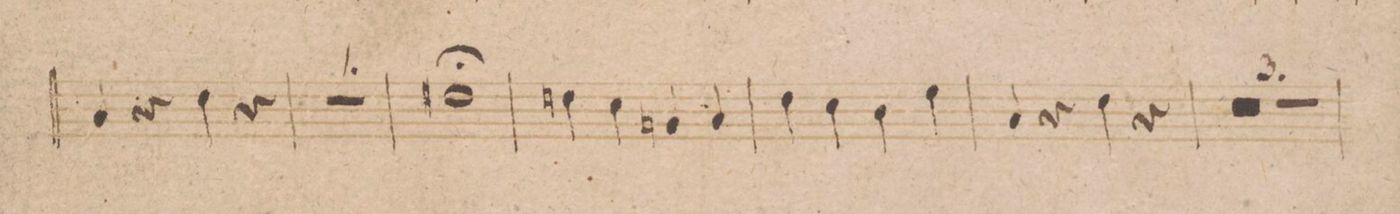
**kern	**dynam
*I"Trombono	*
*clefF4	*
*k[b-]	*
*met(c|)	*
*M2/2	*
4C/	.
4r	.
4F\	.
4r	.
=26	=26
1r	.
=27	=27
1F#X\;	.
=28	=28
4Fn\	.
4E\	.
4BBn/	.
4C/	.
=29	=29
4F\	.
4E\	.
4D\	.
4G\	.
=30	=30
4C/	.
4r	.
4F\	.
4r	.
=31	=31
0r	.
=32	=32
=33	=33
1r	.
=34	=34
*-	*-
